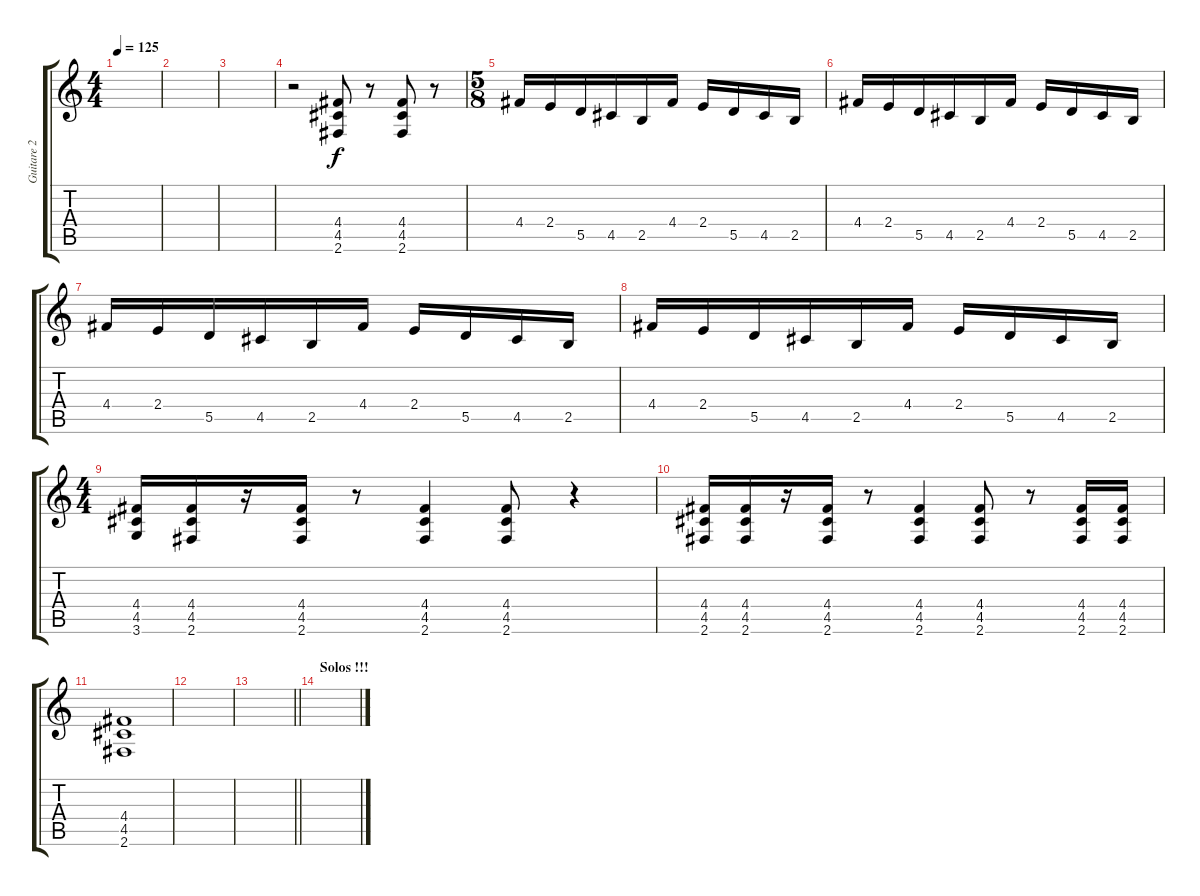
\track ("Guitare 2 (rythmique)" "Guitare 2 ") {instrument overdrivenguitar}
\staff {score tabs}
\tuning (E4 B3 G3 D3 A2 E2) {hide}
\ts (4 4)
\tempo 125
\clef g2
\ks c
|
|
|
r.2 (4.4 4.5 2.6).8 r.8 (4.4 4.5 2.6).8 r.8 |
\ts (5 8)
4.4.16 2.4.16 5.5.16 4.5.16 2.5.16 4.4.16 2.4.16 5.5.16 4.5.16 2.5.16 |
4.4.16 2.4.16 5.5.16 4.5.16 2.5.16 4.4.16 2.4.16 5.5.16 4.5.16 2.5.16 |
4.4.16 2.4.16 5.5.16 4.5.16 2.5.16 4.4.16 2.4.16 5.5.16 4.5.16 2.5.16 |
4.4.16 2.4.16 5.5.16 4.5.16 2.5.16 4.4.16 2.4.16 5.5.16 4.5.16 2.5.16 |
\ts (4 4)
(4.4 4.5 3.6).16 (4.4 4.5 2.6).16 r.16 (4.4 4.5 2.6).16 r.8 (4.4 4.5 2.6).4 (4.4 4.5 2.6).8 r.4 |
(4.4 4.5 2.6).16 (4.4 4.5 2.6).16 r.16 (4.4 4.5 2.6).16 r.8 (4.4 4.5 2.6).4 (4.4 4.5 2.6).8 r.8 (4.4 4.5 2.6).16 (4.4 4.5 2.6).16 |
(4.4 4.5 2.6).1 |
|
\barLineRight lightlight
|
\section ("" "Solos !!!")
